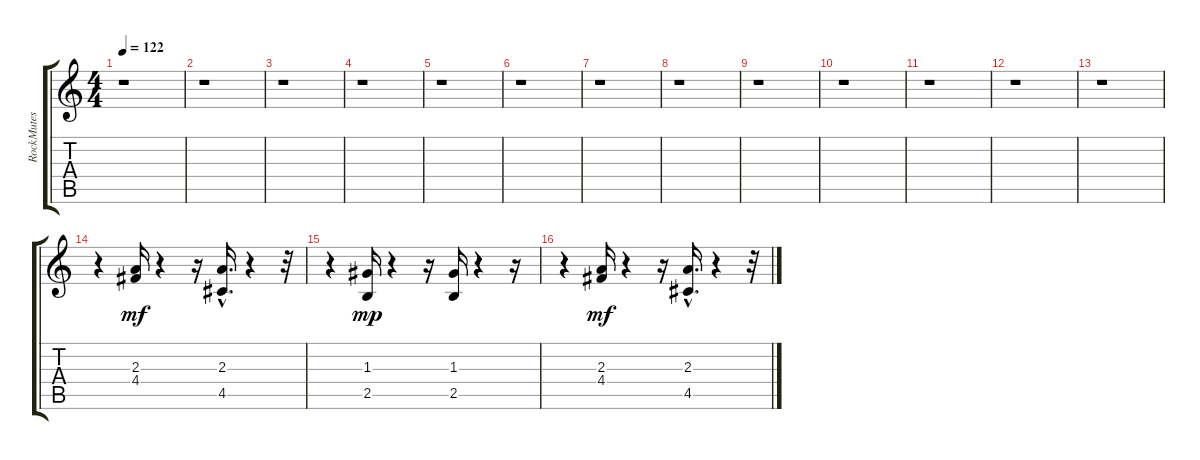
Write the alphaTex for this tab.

\track ("RockMutes" "RockMutes") {instrument distortionguitar}
\staff {score tabs}
\tuning (E4 B3 G3 D3 A2 E2) {hide}
\ts (4 4)
\tempo 122
\clef g2
\ks c
r.1{dy mp} |
r.1 |
r.1 |
r.1 |
r.1 |
r.1 |
r.1 |
r.1 |
r.1 |
r.1 |
r.1 |
r.1 |
r.1 |
r.4 (2.3 4.4).16{dy mf} r.4 r.16 (2.3{hac} 4.5).16{d} r.4 r.32 |
r.4 (1.3 2.5).16{dy mp} r.4 r.16 (1.3 2.5).16 r.4 r.16 |
r.4 (2.3 4.4).16{dy mf} r.4 r.16 (2.3{hac} 4.5).16{d} r.4 r.32
